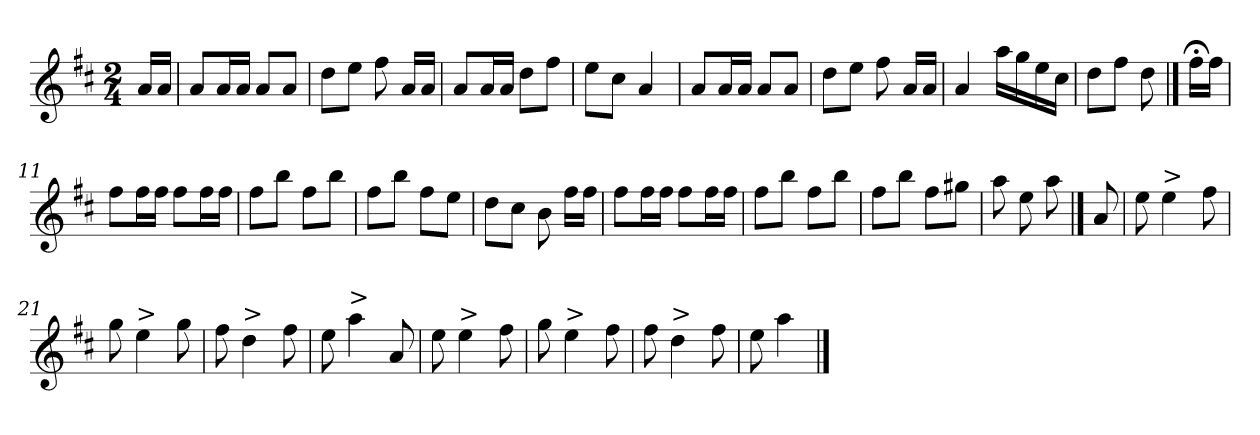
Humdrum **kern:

**kern
*part1
*staff1
*clefG2
*k[f#c#]
*D:
*M2/4
=1
16a/LL
16a/JJ
=2
8a/L
16a/L
16a/JJ
8a/L
8a/J
=3
8dd\L
8ee\J
8ff#\
16a/LL
16a/JJ
=4
8a/L
16a/L
16a/JJ
8dd\L
8ff#\J
=5
8ee\L
8cc#\J
4a/
=6
8a/L
16a/L
16a/JJ
8a/L
8a/J
=7
8dd\L
8ee\J
8ff#\
16a/LL
16a/JJ
=8
4a/
16aa\LL
16gg\
16ee\
16cc#\JJ
=9
8dd\L
8ff#\J
8dd\
==10
16ff#;<\LL
16ff#\JJ
!!LO:LB:g=z
=11
8ff#\L
16ff#\L
16ff#\JJ
8ff#\L
16ff#\L
16ff#\JJ
=12
8ff#\L
8bb\J
8ff#\L
8bb\J
=13
8ff#\L
8bb\J
8ff#\L
8ee\J
=14
8dd\L
8cc#\J
8b\
16ff#\LL
16ff#\JJ
=15
8ff#\L
16ff#\L
16ff#\JJ
8ff#\L
16ff#\L
16ff#\JJ
=16
8ff#\L
8bb\J
8ff#\L
8bb\J
=17
8ff#\L
8bb\J
8ff#\L
8gg#X\J
=18
8aa\
8ee\
8aa\
==19
8a/
=20
8ee\
!LO:TX:a:t=>
4ee\
8ff#\
!!LO:LB:g=z
=21
8gg\
!LO:TX:a:t=>
4ee\
8gg\
=22
8ff#\
!LO:TX:a:t=>
4dd\
8ff#\
=23
8ee\
!LO:TX:a:t=>
4aa\
8a/
=24
8ee\
!LO:TX:a:t=>
4ee\
8ff#\
=25
8gg\
!LO:TX:a:t=>
4ee\
8ff#\
=26
8ff#\
!LO:TX:a:t=>
4dd\
8ff#\
=27
8ee\
4aa\
==
*-
